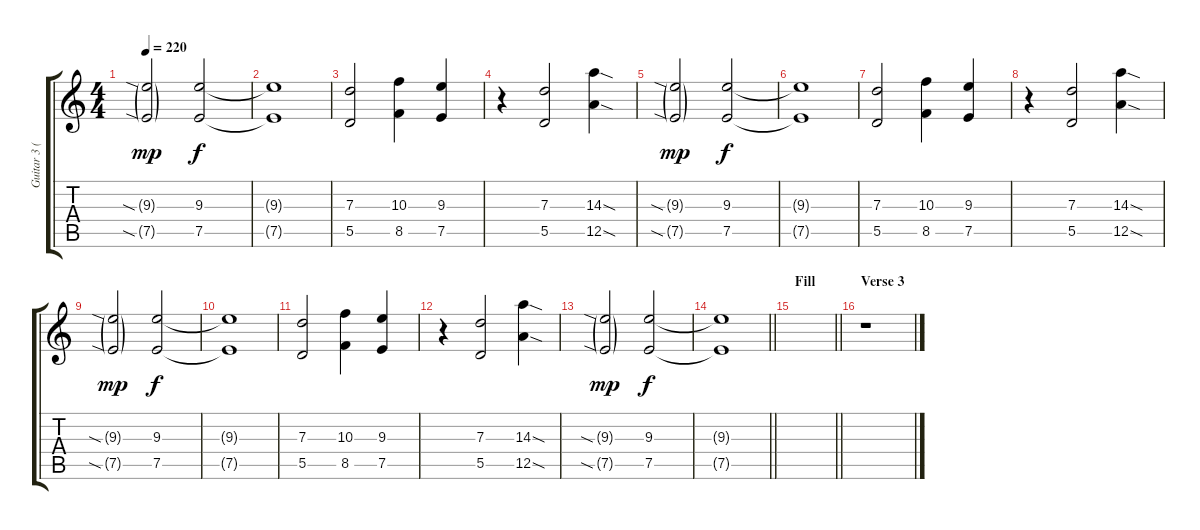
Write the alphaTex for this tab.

\track ("Guitar 3 (Not Really That Important)" "Guitar 3 (") {instrument distortionguitar}
\staff {score tabs}
\tuning (E4 B3 G3 D3 A2 D2) {hide}
\ts (4 4)
\tempo 220
\clef g2
\ks c
(9.3{sia g} 7.5{sia g}).2{dy mp} (9.3 7.5).2{dy f} |
(9.3{t} 7.5{t}).1 |
(7.3 5.5).2 (10.3 8.5).4 (9.3 7.5).4 |
r.4 (7.3 5.5).2 (14.3{sod} 12.5{sod}).4 |
(9.3{sia g} 7.5{sia g}).2{dy mp} (9.3 7.5).2{dy f} |
(9.3{t} 7.5{t}).1 |
(7.3 5.5).2 (10.3 8.5).4 (9.3 7.5).4 |
r.4 (7.3 5.5).2 (14.3{sod} 12.5{sod}).4 |
(9.3{sia g} 7.5{sia g}).2{dy mp} (9.3 7.5).2{dy f} |
(9.3{t} 7.5{t}).1 |
(7.3 5.5).2 (10.3 8.5).4 (9.3 7.5).4 |
r.4 (7.3 5.5).2 (14.3{sod} 12.5{sod}).4 |
(9.3{sia g} 7.5{sia g}).2{dy mp} (9.3 7.5).2{dy f} |
\barLineRight lightlight
(9.3{t} 7.5{t}).1 |
\section ("" "Fill")
\barLineRight lightlight
|
\section ("" "Verse 3")
r.1
